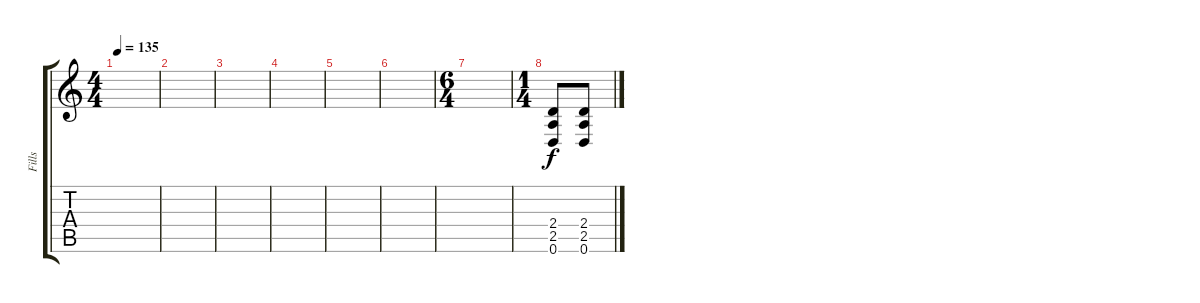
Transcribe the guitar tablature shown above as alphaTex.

\track ("Fills" "Fills") {instrument distortionguitar}
\staff {score tabs}
\tuning (D4 A3 F3 C3 G2 D2) {hide}
\ts (4 4)
\tempo 135
\clef g2
\ks c
|
|
|
|
|
|
\ts (6 4)
|
\ts (1 4)
(2.4 2.5 0.6).8 (2.4 2.5 0.6).8
